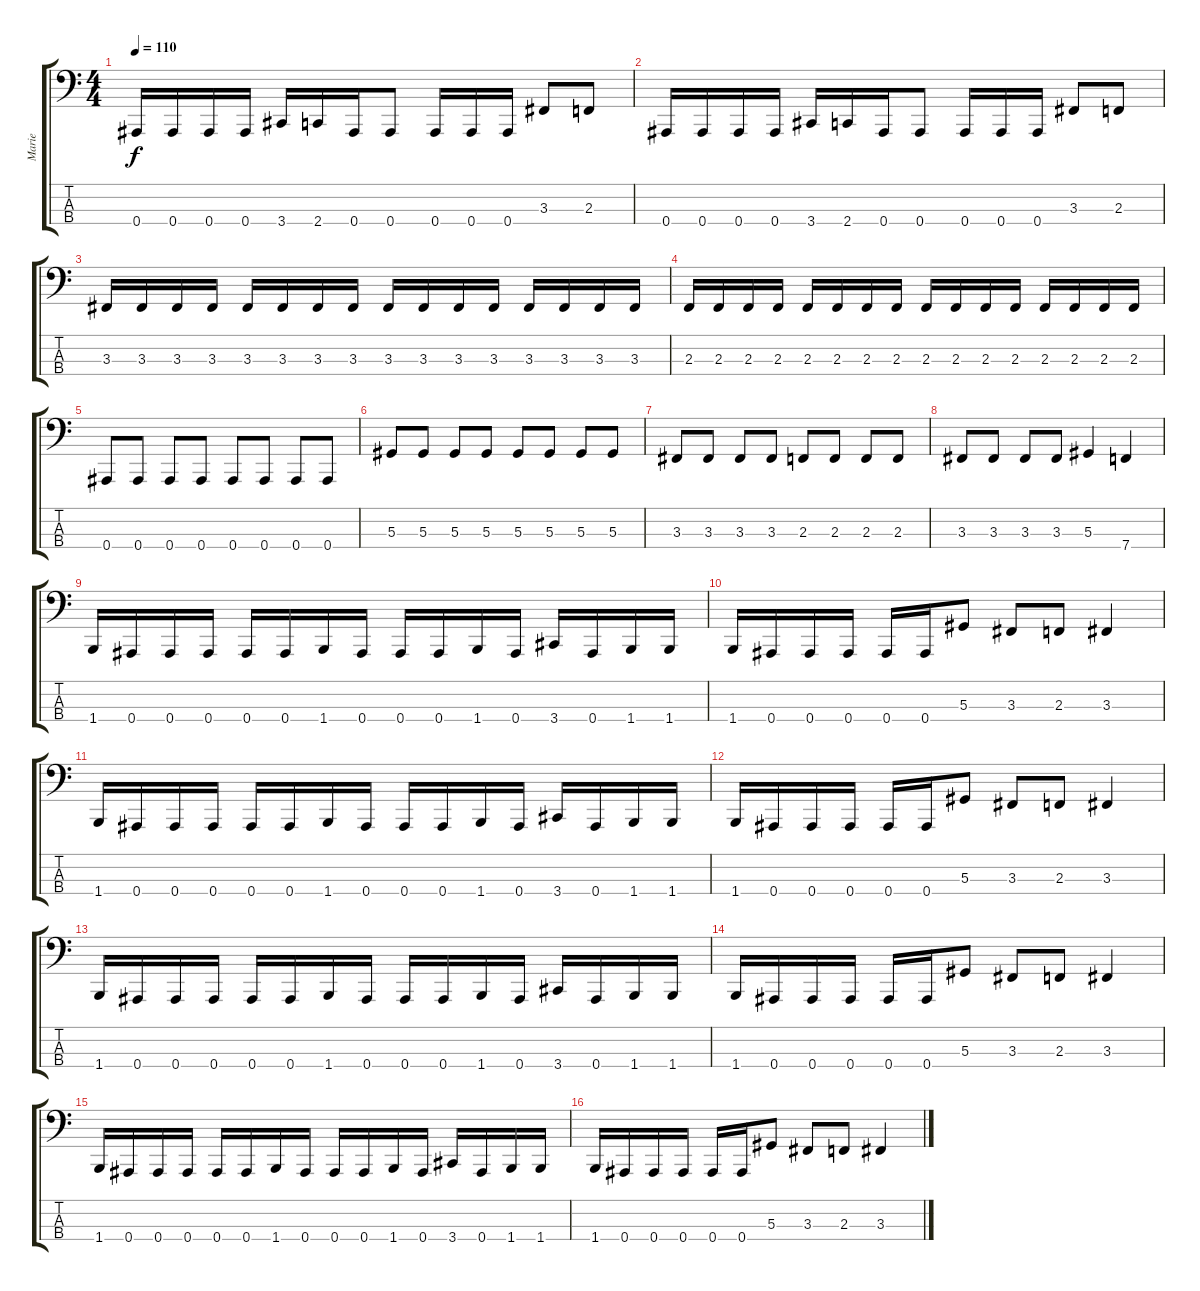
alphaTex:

\track ("Marie" "Marie") {instrument electricbasspick}
\staff {score tabs}
\tuning (Db2 Ab1 Eb1 Bb0) {hide}
\ts (4 4)
\tempo 110
\clef f4
\ks c
0.4.16{dy f} 0.4.16 0.4.16 0.4.16 3.4.16 2.4.16 0.4.16 0.4.8 0.4.16 0.4.16 0.4.16 3.3.8 2.3.8 |
0.4.16 0.4.16 0.4.16 0.4.16 3.4.16 2.4.16 0.4.16 0.4.8 0.4.16 0.4.16 0.4.16 3.3.8 2.3.8 |
3.3.16 3.3.16 3.3.16 3.3.16 3.3.16 3.3.16 3.3.16 3.3.16 3.3.16 3.3.16 3.3.16 3.3.16 3.3.16 3.3.16 3.3.16 3.3.16 |
2.3.16 2.3.16 2.3.16 2.3.16 2.3.16 2.3.16 2.3.16 2.3.16 2.3.16 2.3.16 2.3.16 2.3.16 2.3.16 2.3.16 2.3.16 2.3.16 |
0.4.8 0.4.8 0.4.8 0.4.8 0.4.8 0.4.8 0.4.8 0.4.8 |
5.3.8 5.3.8 5.3.8 5.3.8 5.3.8 5.3.8 5.3.8 5.3.8 |
3.3.8 3.3.8 3.3.8 3.3.8 2.3.8 2.3.8 2.3.8 2.3.8 |
3.3.8 3.3.8 3.3.8 3.3.8 5.3.4 7.4.4 |
1.4.16 0.4.16 0.4.16 0.4.16 0.4.16 0.4.16 1.4.16 0.4.16 0.4.16 0.4.16 1.4.16 0.4.16 3.4.16 0.4.16 1.4.16 1.4.16 |
1.4.16 0.4.16 0.4.16 0.4.16 0.4.16 0.4.16 5.3.8 3.3.8 2.3.8 3.3.4 |
1.4.16 0.4.16 0.4.16 0.4.16 0.4.16 0.4.16 1.4.16 0.4.16 0.4.16 0.4.16 1.4.16 0.4.16 3.4.16 0.4.16 1.4.16 1.4.16 |
1.4.16 0.4.16 0.4.16 0.4.16 0.4.16 0.4.16 5.3.8 3.3.8 2.3.8 3.3.4 |
1.4.16 0.4.16 0.4.16 0.4.16 0.4.16 0.4.16 1.4.16 0.4.16 0.4.16 0.4.16 1.4.16 0.4.16 3.4.16 0.4.16 1.4.16 1.4.16 |
1.4.16 0.4.16 0.4.16 0.4.16 0.4.16 0.4.16 5.3.8 3.3.8 2.3.8 3.3.4 |
1.4.16 0.4.16 0.4.16 0.4.16 0.4.16 0.4.16 1.4.16 0.4.16 0.4.16 0.4.16 1.4.16 0.4.16 3.4.16 0.4.16 1.4.16 1.4.16 |
1.4.16 0.4.16 0.4.16 0.4.16 0.4.16 0.4.16 5.3.8 3.3.8 2.3.8 3.3.4
